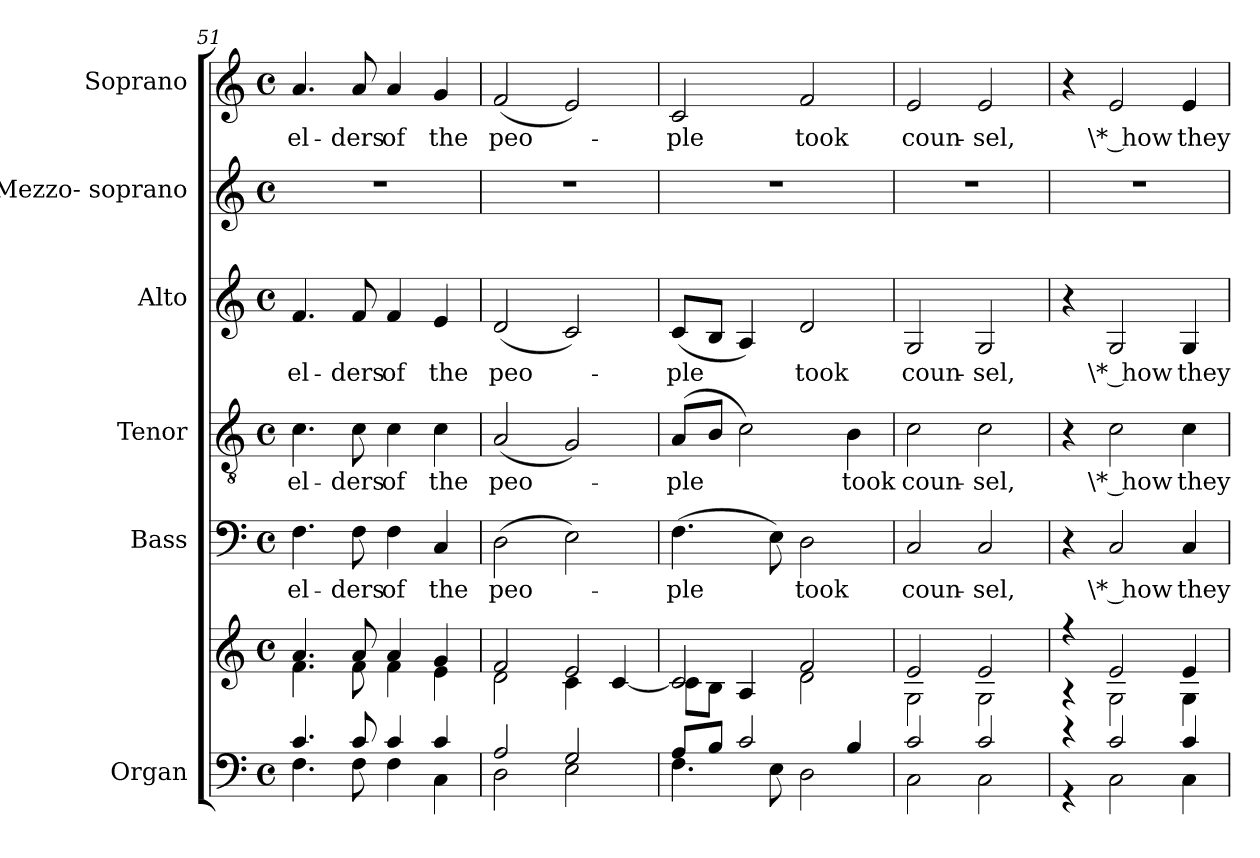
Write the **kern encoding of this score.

**kern	**kern	**kern	**text	**kern	**text	**kern	**text	**kern	**kern	**text
*part6	*part6	*part5	*part5	*part4	*part4	*part3	*part3	*part2	*part1	*part1
*staff7	*staff6	*staff5	*staff5	*staff4	*staff4	*staff3	*staff3	*staff2	*staff1	*staff1
*I"Organ	*	*I"Bass	*	*I"Tenor	*	*I"Alto	*	*I"Mezzo- soprano	*I"Soprano	*
*I'Org.	*	*I'B	*	*I'T.	*	*I'A	*	*I'M-S.	*I'S	*
!!LO:PB:g=z
*clefF4	*clefG2	*clefF4	*	*clefGv2	*	*clefG2	*	*clefG2	*clefG2	*
*	*	*	*	*ITrd7c12	*	*	*	*	*	*
*k[]	*k[]	*k[]	*	*k[]	*	*k[]	*	*k[]	*k[]	*
*C:	*C:	*C:	*	*C:	*	*C:	*	*C:	*C:	*
*M4/4	*M4/4	*M4/4	*	*M4/4	*	*M4/4	*	*M4/4	*M4/4	*
*met(c)	*met(c)	*met(c)	*	*met(c)	*	*met(c)	*	*met(c)	*met(c)	*
=51	=51	=51	=51	=51	=51	=51	=51	=51	=51	=51
*^	*^	*	*	*	*	*	*	*	*	*
!	!	!	!	!	!LO:LY:b:color=#000000	!	!	!	!	!	!	!
!	!	!	!	!	!	!	!LO:LY:b:color=#000000	!	!	!	!	!
!	!	!	!	!	!	!	!	!	!LO:LY:b:color=#000000	!	!	!
!	!	!	!	!	!	!	!	!	!	!	!	!LO:LY:b:color=#000000
4.ci/	4.Fi\	4.ai/	4.fi\	4.Fi\	el-	4.Ci\	el-	4.fi/	el-	1r	4.ai/	el-
!	!	!	!	!	!LO:LY:b:color=#000000	!	!	!	!	!	!	!
!	!	!	!	!	!	!	!LO:LY:b:color=#000000	!	!	!	!	!
!	!	!	!	!	!	!	!	!	!LO:LY:b:color=#000000	!	!	!
!	!	!	!	!	!	!	!	!	!	!	!	!LO:LY:b:color=#000000
8ci/	8Fi\	8ai/	8fi\	8Fi\	-ders	8Ci\	-ders	8fi/	-ders	.	8ai/	-ders
!	!	!	!	!	!LO:LY:b:color=#000000	!	!	!	!	!	!	!
!	!	!	!	!	!	!	!LO:LY:b:color=#000000	!	!	!	!	!
!	!	!	!	!	!	!	!	!	!LO:LY:b:color=#000000	!	!	!
!	!	!	!	!	!	!	!	!	!	!	!	!LO:LY:b:color=#000000
4ci/	4Fi\	4ai/	4fi\	4Fi\	of	4Ci\	of	4fi/	of	.	4ai/	of
!	!	!	!	!	!LO:LY:b:color=#000000	!	!	!	!	!	!	!
!	!	!	!	!	!	!	!LO:LY:b:color=#000000	!	!	!	!	!
!	!	!	!	!	!	!	!	!	!LO:LY:b:color=#000000	!	!	!
!	!	!	!	!	!	!	!	!	!	!	!	!LO:LY:b:color=#000000
4ci/	4Ci\	4gi/	4ei\	4Ci/	the	4Ci\	the	4ei/	the	.	4gi/	the
=52	=52	=52	=52	=52	=52	=52	=52	=52	=52	=52	=52	=52
!	!	!	!	!	!LO:LY:b:color=#000000	!	!	!	!	!	!	!
!	!	!	!	!	!	!	!LO:LY:b:color=#000000	!	!	!	!	!
!	!	!	!	!	!	!	!	!	!LO:LY:b:color=#000000	!	!	!
!	!	!	!	!	!	!	!	!	!	!	!	!LO:LY:b:color=#000000
2Ai/	2Di\	2fi/	2di\	(2Di\	peo-	(2AAi/	peo-	(2di/	peo-	1r	(2fi/	peo-
2Gi/	2Ei\	2ei/	4ci\	2Ei\)	.	2GGi/)	.	2ci/)	.	.	2ei/)	.
.	.	.	[4ci/	.	.	.	.	.	.	.	.	.
=53	=53	=53	=53	=53	=53	=53	=53	=53	=53	=53	=53	=53
!	!	!	!	!	!LO:LY:b:color=#000000	!	!	!	!	!	!	!
!	!	!	!	!	!	!	!LO:LY:b:color=#000000	!	!	!	!	!
!	!	!	!	!	!	!	!	!	!LO:LY:b:color=#000000	!	!	!
!	!	!	!	!	!	!	!	!	!	!	!	!LO:LY:b:color=#000000
8Ai/L	4.Fi\	2ci/]	8ci\L	(4.Fi\	-ple	(8AAi/L	-ple	(8ci/L	-ple	1r	2ci/	-ple
8Bi/J	.	.	8Bi\J	.	.	8BBi/J	.	8Bi/J	.	.	.	.
2ci/	.	.	4Ai/	.	.	2Ci\)	.	4Ai/)	.	.	.	.
.	8Ei\	.	.	8Ei\)	.	.	.	.	.	.	.	.
!	!	!	!	!	!LO:LY:b:color=#000000	!	!	!	!	!	!	!
!	!	!	!	!	!	!	!	!	!LO:LY:b:color=#000000	!	!	!
!	!	!	!	!	!	!	!	!	!	!	!	!LO:LY:b:color=#000000
.	2Di\	2fi/	2di\	2Di\	took	.	.	2di/	took	.	2fi/	took
!	!	!	!	!	!	!	!LO:LY:b:color=#000000	!	!	!	!	!
4Bi/	.	.	.	.	.	4BBi\	took	.	.	.	.	.
=54	=54	=54	=54	=54	=54	=54	=54	=54	=54	=54	=54	=54
!	!	!	!	!	!LO:LY:b:color=#000000	!	!	!	!	!	!	!
!	!	!	!	!	!	!	!LO:LY:b:color=#000000	!	!	!	!	!
!	!	!	!	!	!	!	!	!	!LO:LY:b:color=#000000	!	!	!
!	!	!	!	!	!	!	!	!	!	!	!	!LO:LY:b:color=#000000
2ci/	2Ci\	2ei/	2Gi\	2Ci/	coun-	2Ci\	coun-	2Gi/	coun-	1r	2ei/	coun-
!	!	!	!	!	!LO:LY:b:color=#000000	!	!	!	!	!	!	!
!	!	!	!	!	!	!	!LO:LY:b:color=#000000	!	!	!	!	!
!	!	!	!	!	!	!	!	!	!LO:LY:b:color=#000000	!	!	!
!	!	!	!	!	!	!	!	!	!	!	!	!LO:LY:b:color=#000000
2ci/	2Ci\	2ei/	2Gi\	2Ci/	-sel,	2Ci\	-sel,	2Gi/	-sel,	.	2ei/	-sel,
!!LO:LB:g=z
=55	=55	=55	=55	=55	=55	=55	=55	=55	=55	=55	=55	=55
4r	4r	4r	4r	4r	.	4r	.	4r	.	1r	4r	.
!	!	!	!	!	!LO:LY:b:color=#000000	!	!	!	!	!	!	!
!	!	!	!	!	!	!	!LO:LY:b:color=#000000	!	!	!	!	!
!	!	!	!	!	!	!	!	!	!LO:LY:b:color=#000000	!	!	!
!	!	!	!	!	!	!	!	!	!	!	!	!LO:LY:b:color=#000000
2ci/	2Ci\	2ei/	2Gi\	2Ci/	\* how	2Ci\	\* how	2Gi/	\* how	.	2ei/	\* how
!	!	!	!	!	!LO:LY:b:color=#000000	!	!	!	!	!	!	!
!	!	!	!	!	!	!	!LO:LY:b:color=#000000	!	!	!	!	!
!	!	!	!	!	!	!	!	!	!LO:LY:b:color=#000000	!	!	!
!	!	!	!	!	!	!	!	!	!	!	!	!LO:LY:b:color=#000000
4ci/	4Ci\	4ei/	4Gi\	4Ci/	they	4Ci\	they	4Gi/	they	.	4ei/	they
*v	*v	*	*	*	*	*	*	*	*	*	*	*
*	*v	*v	*	*	*	*	*	*	*	*	*
=	=	=	=	=	=	=	=	=	=	=
*-	*-	*-	*-	*-	*-	*-	*-	*-	*-	*-
